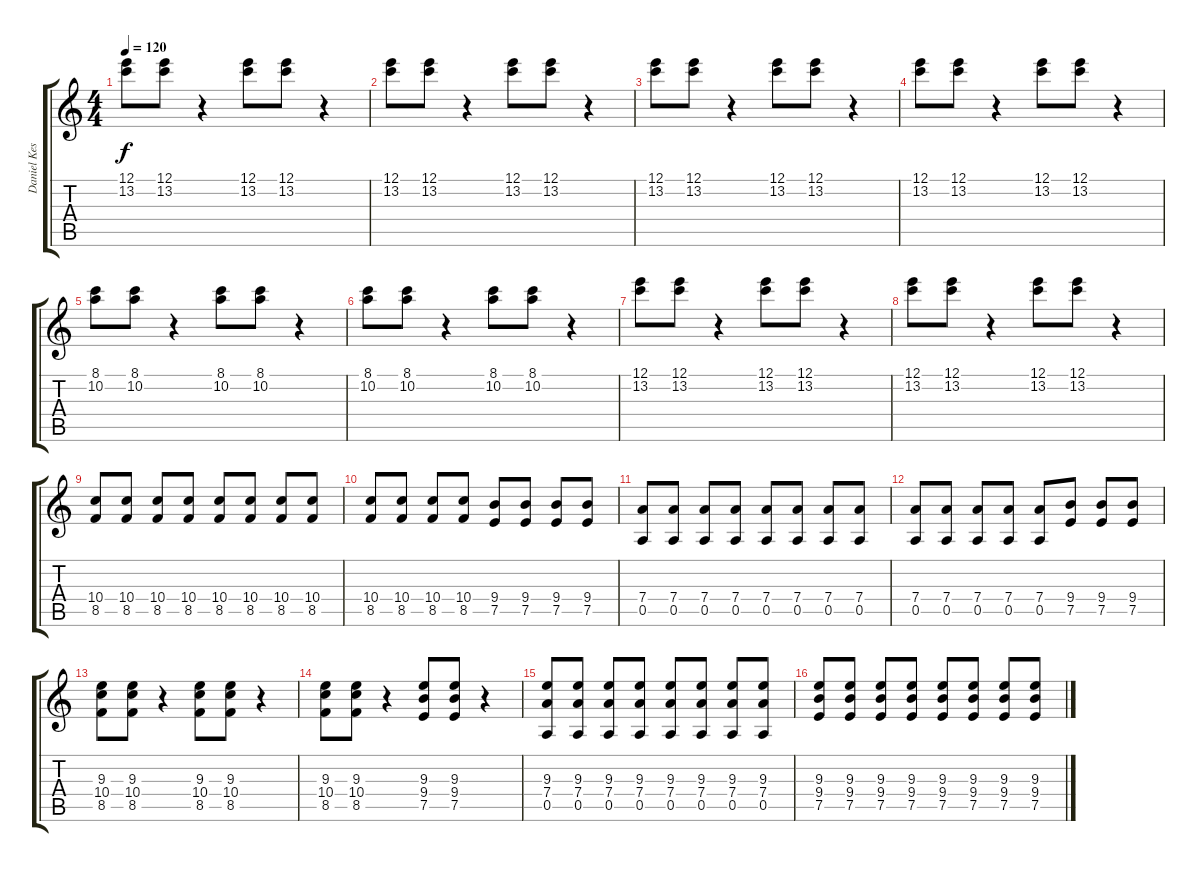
\track ("Daniel Kessler" "Daniel Kes") {instrument electricguitarclean}
\staff {score tabs}
\tuning (E4 B3 G3 D3 A2 E2) {hide}
\ts (4 4)
\tempo 120
\clef g2
\ks c
(12.1 13.2).8{dy f} (12.1 13.2).8 r.4 (12.1 13.2).8 (12.1 13.2).8 r.4 |
(12.1 13.2).8 (12.1 13.2).8 r.4 (12.1 13.2).8 (12.1 13.2).8 r.4 |
(12.1 13.2).8 (12.1 13.2).8 r.4 (12.1 13.2).8 (12.1 13.2).8 r.4 |
(12.1 13.2).8 (12.1 13.2).8 r.4 (12.1 13.2).8 (12.1 13.2).8 r.4 |
(8.1 10.2).8 (8.1 10.2).8 r.4 (8.1 10.2).8 (8.1 10.2).8 r.4 |
(8.1 10.2).8 (8.1 10.2).8 r.4 (8.1 10.2).8 (8.1 10.2).8 r.4 |
(12.1 13.2).8 (12.1 13.2).8 r.4 (12.1 13.2).8 (12.1 13.2).8 r.4 |
(12.1 13.2).8 (12.1 13.2).8 r.4 (12.1 13.2).8 (12.1 13.2).8 r.4 |
(10.4 8.5).8{instrument overdrivenguitar} (10.4 8.5).8 (10.4 8.5).8 (10.4 8.5).8 (10.4 8.5).8 (10.4 8.5).8 (10.4 8.5).8 (10.4 8.5).8 |
(10.4 8.5).8 (10.4 8.5).8 (10.4 8.5).8 (10.4 8.5).8 (9.4 7.5).8 (9.4 7.5).8 (9.4 7.5).8 (9.4 7.5).8 |
(7.4 0.5).8 (7.4 0.5).8 (7.4 0.5).8 (7.4 0.5).8 (7.4 0.5).8 (7.4 0.5).8 (7.4 0.5).8 (7.4 0.5).8 |
(7.4 0.5).8 (7.4 0.5).8 (7.4 0.5).8 (7.4 0.5).8 (7.4 0.5).8 (9.4 7.5).8 (9.4 7.5).8 (9.4 7.5).8 |
(9.3 10.4 8.5).8 (9.3 10.4 8.5).8 r.4 (9.3 10.4 8.5).8 (9.3 10.4 8.5).8 r.4 |
(9.3 10.4 8.5).8 (9.3 10.4 8.5).8 r.4 (9.3 9.4 7.5).8 (9.3 9.4 7.5).8 r.4 |
(9.3 7.4 0.5).8 (9.3 7.4 0.5).8 (9.3 7.4 0.5).8 (9.3 7.4 0.5).8 (9.3 7.4 0.5).8 (9.3 7.4 0.5).8 (9.3 7.4 0.5).8 (9.3 7.4 0.5).8 |
(9.3 9.4 7.5).8 (9.3 9.4 7.5).8 (9.3 9.4 7.5).8 (9.3 9.4 7.5).8 (9.3 9.4 7.5).8 (9.3 9.4 7.5).8 (9.3 9.4 7.5).8 (9.3 9.4 7.5).8
